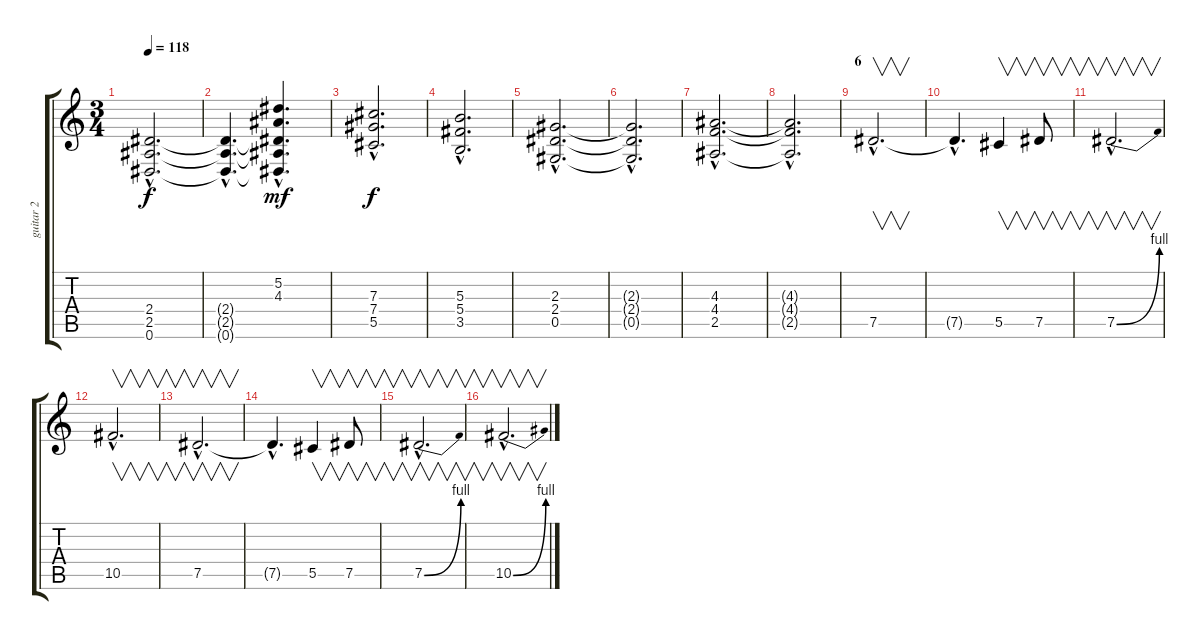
\track ("guitar 2" "guitar 2") {instrument overdrivenguitar}
\staff {score tabs}
\tuning (Eb4 Bb3 Gb3 Db3 Ab2 Eb2) {hide}
\ts (3 4)
\section ("" "")
\tempo 118
\clef g2
\ks c
(2.4{hac} 2.5{hac} 0.6{hac}).2{d dy f} |
(2.4{hac t} 2.5{hac t} 0.6{hac t}).4{d} (5.2{hac} 4.3{hac} 2.4{hac t} 2.5{hac t} 0.6{hac t}).4{d dy mf} |
(7.3{hac} 7.4{hac} 5.5{hac}).2{d dy f} |
(5.3{hac} 5.4{hac} 3.5{hac}).2{d} |
(2.3{hac} 2.4{hac} 0.5{hac}).2{d} |
(2.3{hac t} 2.4{hac t} 0.5{hac t}).2{d} |
(4.3{hac} 4.4{hac} 2.5{hac}).2{d} |
(4.3{hac t} 4.4{hac t} 2.5{hac t}).2{d} |
\section ("" "6")
7.5{hac}.2{v d balance 12} |
7.5{hac t}.4{d} 5.5.4{v} 7.5.8{v} |
7.5{be (bend 0 0 60 4) hac}.2{v d} |
10.5{hac}.2{v d} |
7.5{hac}.2{v d} |
7.5{hac t}.4{d} 5.5.4{v} 7.5.8{v} |
7.5{be (bend 0 0 60 4) hac}.2{v d} |
10.5{be (bend 0 0 60 4) hac}.2{v d}
